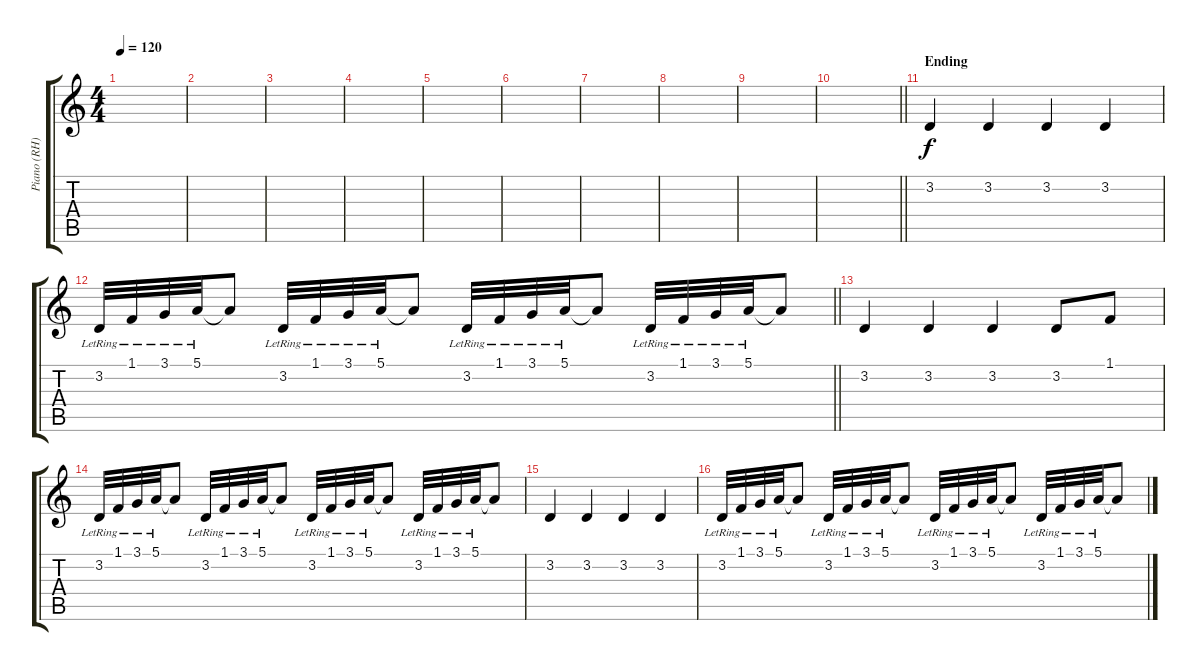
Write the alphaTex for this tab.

\track ("Piano (RH)" "Piano (RH)") {instrument acousticgrandpiano}
\staff {score tabs}
\tuning (E4 B3 G3 D3 A2 E2) {hide}
\ts (4 4)
\tempo 120
\clef g2
\ks c
|
|
|
|
|
|
|
|
|
\barLineRight lightlight
|
\section ("" "Ending")
3.2.4 3.2.4 3.2.4 3.2.4 |
\barLineRight lightlight
3.2{lr}.32 1.1{lr}.32 3.1{lr}.32 5.1{lr}.32 5.1{t}.8 3.2{lr}.32 1.1{lr}.32 3.1{lr}.32 5.1{lr}.32 5.1{t}.8 3.2{lr}.32 1.1{lr}.32 3.1{lr}.32 5.1{lr}.32 5.1{t}.8 3.2{lr}.32 1.1{lr}.32 3.1{lr}.32 5.1{lr}.32 5.1{t}.8 |
3.2.4 3.2.4 3.2.4 3.2.8 1.1.8 |
3.2{lr}.32 1.1{lr}.32 3.1{lr}.32 5.1{lr}.32 5.1{t}.8 3.2{lr}.32 1.1{lr}.32 3.1{lr}.32 5.1{lr}.32 5.1{t}.8 3.2{lr}.32 1.1{lr}.32 3.1{lr}.32 5.1{lr}.32 5.1{t}.8 3.2{lr}.32 1.1{lr}.32 3.1{lr}.32 5.1{lr}.32 5.1{t}.8 |
3.2.4 3.2.4 3.2.4 3.2.4 |
3.2{lr}.32 1.1{lr}.32 3.1{lr}.32 5.1{lr}.32 5.1{t}.8 3.2{lr}.32 1.1{lr}.32 3.1{lr}.32 5.1{lr}.32 5.1{t}.8 3.2{lr}.32 1.1{lr}.32 3.1{lr}.32 5.1{lr}.32 5.1{t}.8 3.2{lr}.32 1.1{lr}.32 3.1{lr}.32 5.1{lr}.32 5.1{t}.8
